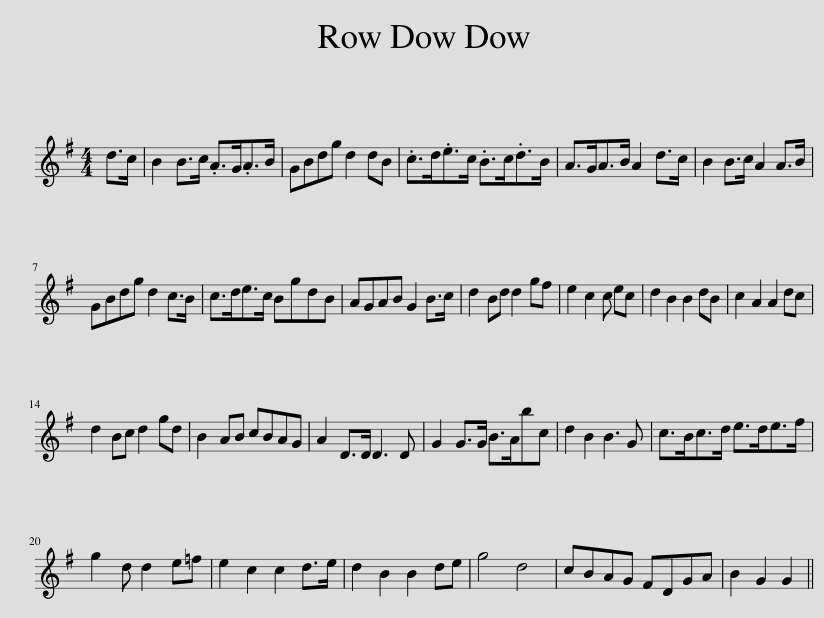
X:1
L:1/8
M:4/4
I:linebreak $
K:G
V:1 treble
V:1
 d>c | B2 B>c .A>G.A>B | GBdg d2 dB | .c>d.e>c .B>c.d>B | A>GA>B A2 d>c | %5
 B2 B>c A2 A>B |$ GBdg d2 c>B | c>de>c BgdB | AGAB G2 B>c | d2 Bd d2 gf | %10
 e2 c2 c ec | d2 B2 B2 dB | c2 A2 A2 dc |$ d2 Bc d2 gd | B2 AB cBAG | %15
 A2 D>D D3 D | G2 G>G B>Abc | d2 B2 B3 G | c>Bc>d e>de>f |$ g2 d d2 e=f | %20
 e2 c2 c2 d>e | d2 B2 B2 de | g4 d4 | cBAG FDGA | B2 G2 G2 || %25
